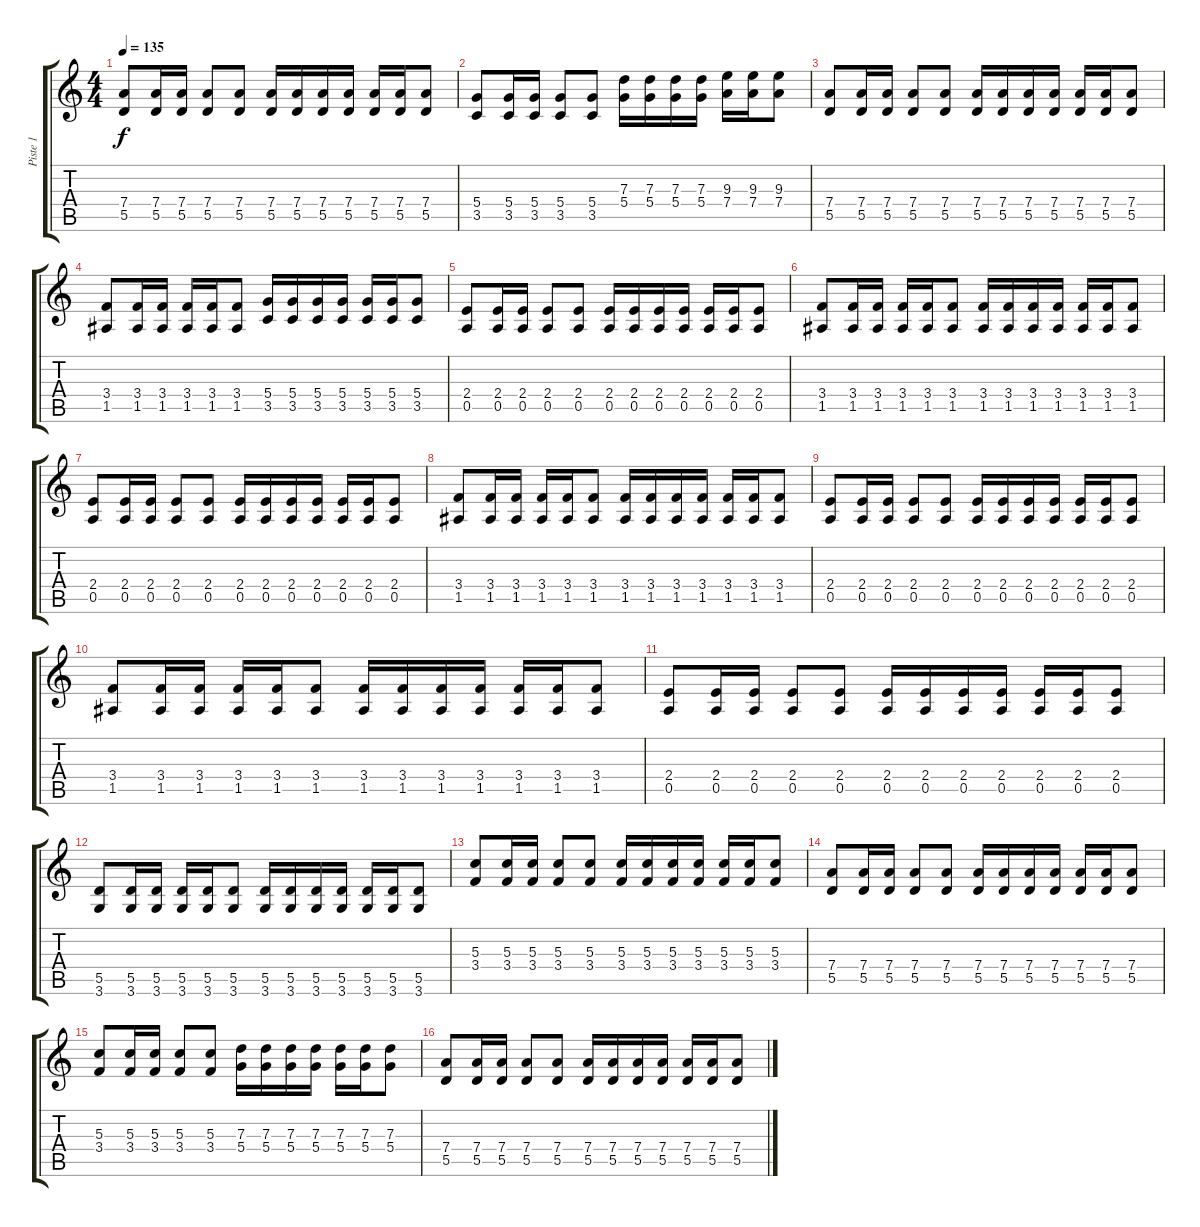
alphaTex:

\track ("Piste 1" "Piste 1") {instrument electricguitarclean}
\staff {score tabs}
\tuning (E4 B3 G3 D3 A2 E2) {hide}
\ts (4 4)
\tempo 135
\clef g2
\ks c
(7.4 5.5).8{dy f} (7.4 5.5).16 (7.4 5.5).16 (7.4 5.5).8 (7.4 5.5).8 (7.4 5.5).16 (7.4 5.5).16 (7.4 5.5).16 (7.4 5.5).16 (7.4 5.5).16 (7.4 5.5).16 (7.4 5.5).8 |
(5.4 3.5).8 (5.4 3.5).16 (5.4 3.5).16 (5.4 3.5).8 (5.4 3.5).8 (7.3 5.4).16 (7.3 5.4).16 (7.3 5.4).16 (7.3 5.4).16 (9.3 7.4).16 (9.3 7.4).16 (9.3 7.4).8 |
(7.4 5.5).8 (7.4 5.5).16 (7.4 5.5).16 (7.4 5.5).8 (7.4 5.5).8 (7.4 5.5).16 (7.4 5.5).16 (7.4 5.5).16 (7.4 5.5).16 (7.4 5.5).16 (7.4 5.5).16 (7.4 5.5).8 |
(3.4 1.5).8 (3.4 1.5).16 (3.4 1.5).16 (3.4 1.5).16 (3.4 1.5).16 (3.4 1.5).8 (5.4 3.5).16 (5.4 3.5).16 (5.4 3.5).16 (5.4 3.5).16 (5.4 3.5).16 (5.4 3.5).16 (5.4 3.5).8 |
(2.4 0.5).8 (2.4 0.5).16 (2.4 0.5).16 (2.4 0.5).8 (2.4 0.5).8 (2.4 0.5).16 (2.4 0.5).16 (2.4 0.5).16 (2.4 0.5).16 (2.4 0.5).16 (2.4 0.5).16 (2.4 0.5).8 |
(3.4 1.5).8 (3.4 1.5).16 (3.4 1.5).16 (3.4 1.5).16 (3.4 1.5).16 (3.4 1.5).8 (3.4 1.5).16 (3.4 1.5).16 (3.4 1.5).16 (3.4 1.5).16 (3.4 1.5).16 (3.4 1.5).16 (3.4 1.5).8 |
(2.4 0.5).8 (2.4 0.5).16 (2.4 0.5).16 (2.4 0.5).8 (2.4 0.5).8 (2.4 0.5).16 (2.4 0.5).16 (2.4 0.5).16 (2.4 0.5).16 (2.4 0.5).16 (2.4 0.5).16 (2.4 0.5).8 |
(3.4 1.5).8 (3.4 1.5).16 (3.4 1.5).16 (3.4 1.5).16 (3.4 1.5).16 (3.4 1.5).8 (3.4 1.5).16 (3.4 1.5).16 (3.4 1.5).16 (3.4 1.5).16 (3.4 1.5).16 (3.4 1.5).16 (3.4 1.5).8 |
(2.4 0.5).8 (2.4 0.5).16 (2.4 0.5).16 (2.4 0.5).8 (2.4 0.5).8 (2.4 0.5).16 (2.4 0.5).16 (2.4 0.5).16 (2.4 0.5).16 (2.4 0.5).16 (2.4 0.5).16 (2.4 0.5).8 |
(3.4 1.5).8 (3.4 1.5).16 (3.4 1.5).16 (3.4 1.5).16 (3.4 1.5).16 (3.4 1.5).8 (3.4 1.5).16 (3.4 1.5).16 (3.4 1.5).16 (3.4 1.5).16 (3.4 1.5).16 (3.4 1.5).16 (3.4 1.5).8 |
(2.4 0.5).8 (2.4 0.5).16 (2.4 0.5).16 (2.4 0.5).8 (2.4 0.5).8 (2.4 0.5).16 (2.4 0.5).16 (2.4 0.5).16 (2.4 0.5).16 (2.4 0.5).16 (2.4 0.5).16 (2.4 0.5).8 |
(5.5 3.6).8 (5.5 3.6).16 (5.5 3.6).16 (5.5 3.6).16 (5.5 3.6).16 (5.5 3.6).8 (5.5 3.6).16 (5.5 3.6).16 (5.5 3.6).16 (5.5 3.6).16 (5.5 3.6).16 (5.5 3.6).16 (5.5 3.6).8 |
(5.3 3.4).8 (5.3 3.4).16 (5.3 3.4).16 (5.3 3.4).8 (5.3 3.4).8 (5.3 3.4).16 (5.3 3.4).16 (5.3 3.4).16 (5.3 3.4).16 (5.3 3.4).16 (5.3 3.4).16 (5.3 3.4).8 |
(7.4 5.5).8 (7.4 5.5).16 (7.4 5.5).16 (7.4 5.5).8 (7.4 5.5).8 (7.4 5.5).16 (7.4 5.5).16 (7.4 5.5).16 (7.4 5.5).16 (7.4 5.5).16 (7.4 5.5).16 (7.4 5.5).8 |
(5.3 3.4).8 (5.3 3.4).16 (5.3 3.4).16 (5.3 3.4).8 (5.3 3.4).8 (7.3 5.4).16 (7.3 5.4).16 (7.3 5.4).16 (7.3 5.4).16 (7.3 5.4).16 (7.3 5.4).16 (7.3 5.4).8 |
(7.4 5.5).8 (7.4 5.5).16 (7.4 5.5).16 (7.4 5.5).8 (7.4 5.5).8 (7.4 5.5).16 (7.4 5.5).16 (7.4 5.5).16 (7.4 5.5).16 (7.4 5.5).16 (7.4 5.5).16 (7.4 5.5).8
